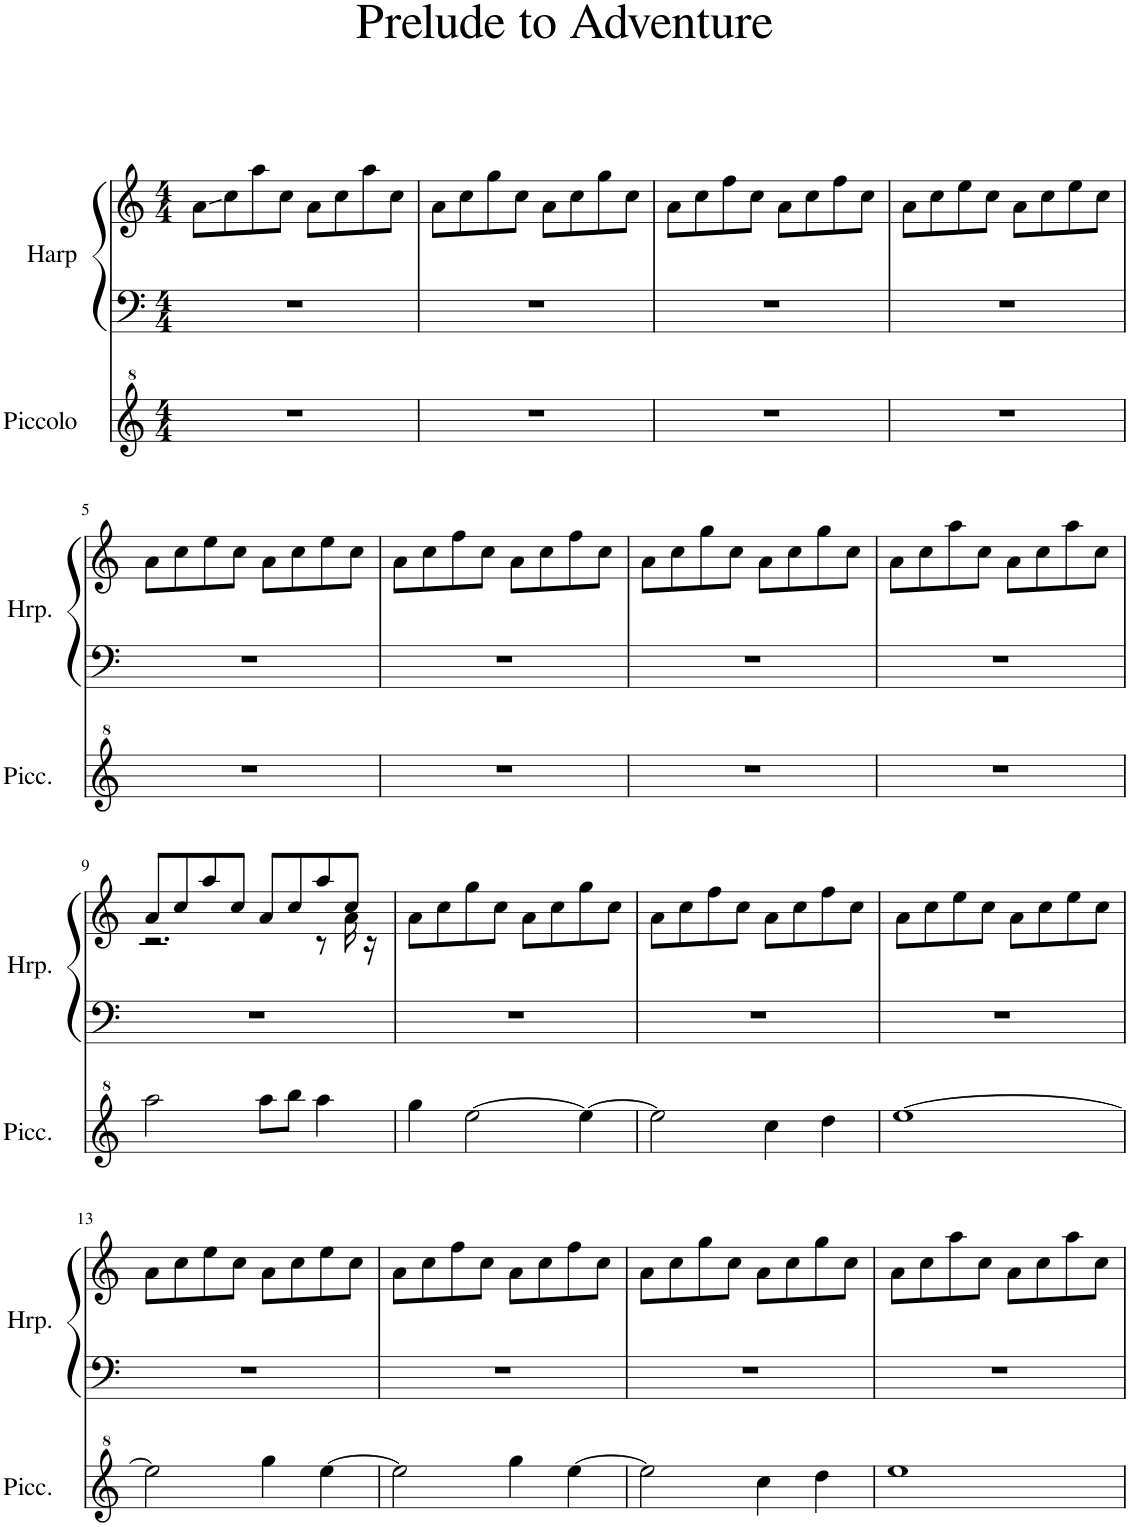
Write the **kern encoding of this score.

**kern	**kern	**kern
*part2	*part1	*part1
*staff3	*staff2	*staff1
*I"Piccolo	*I"Harp	*
*I'Picc.	*I'Hrp.	*
*clefG^2	*clefF4	*clefG2
*Trd-7c-12	*	*
*k[]	*k[]	*k[]
*M4/4	*M4/4	*M4/4
=1	=1	=1
1r	1r	8a\L
.	.	8cc\
.	.	8aa\
.	.	8cc\J
.	.	8a\L
.	.	8cc\
.	.	8aa\
.	.	8cc\J
=2	=2	=2
1r	1r	8a\L
.	.	8cc\
.	.	8gg\
.	.	8cc\J
.	.	8a\L
.	.	8cc\
.	.	8gg\
.	.	8cc\J
=3	=3	=3
1r	1r	8a\L
.	.	8cc\
.	.	8ff\
.	.	8cc\J
.	.	8a\L
.	.	8cc\
.	.	8ff\
.	.	8cc\J
=4	=4	=4
1r	1r	8a\L
.	.	8cc\
.	.	8ee\
.	.	8cc\J
.	.	8a\L
.	.	8cc\
.	.	8ee\
.	.	8cc\J
!!LO:LB:g=z
=5	=5	=5
1r	1r	8a\L
.	.	8cc\
.	.	8ee\
.	.	8cc\J
.	.	8a\L
.	.	8cc\
.	.	8ee\
.	.	8cc\J
=6	=6	=6
1r	1r	8a\L
.	.	8cc\
.	.	8ff\
.	.	8cc\J
.	.	8a\L
.	.	8cc\
.	.	8ff\
.	.	8cc\J
=7	=7	=7
1r	1r	8a\L
.	.	8cc\
.	.	8gg\
.	.	8cc\J
.	.	8a\L
.	.	8cc\
.	.	8gg\
.	.	8cc\J
=8	=8	=8
1r	1r	8a\L
.	.	8cc\
.	.	8aa\
.	.	8cc\J
.	.	8a\L
.	.	8cc\
.	.	8aa\
.	.	8cc\J
!!LO:LB:g=z
=9	=9	=9
*	*	*^
2aaa\	1r	8a/L	2.r
.	.	8cc/	.
.	.	8aa/	.
.	.	8cc/J	.
8aaa\L	.	8a/L	.
8bbb\J	.	8cc/	.
4aaa\	.	8aa/	8r
.	.	8cc/J	16a\
.	.	.	16r
*	*	*v	*v
=10	=10	=10
4ggg\	1r	8a\L
.	.	8cc\
[2eee\	.	8gg\
.	.	8cc\J
.	.	8a\L
.	.	8cc\
4eee\_	.	8gg\
.	.	8cc\J
=11	=11	=11
2eee\]	1r	8a\L
.	.	8cc\
.	.	8ff\
.	.	8cc\J
4ccc\	.	8a\L
.	.	8cc\
4ddd\	.	8ff\
.	.	8cc\J
=12	=12	=12
[1eee	1r	8a\L
.	.	8cc\
.	.	8ee\
.	.	8cc\J
.	.	8a\L
.	.	8cc\
.	.	8ee\
.	.	8cc\J
!!LO:LB:g=z
=13	=13	=13
2eee\]	1r	8a\L
.	.	8cc\
.	.	8ee\
.	.	8cc\J
4ggg\	.	8a\L
.	.	8cc\
[4eee\	.	8ee\
.	.	8cc\J
=14	=14	=14
2eee\]	1r	8a\L
.	.	8cc\
.	.	8ff\
.	.	8cc\J
4ggg\	.	8a\L
.	.	8cc\
[4eee\	.	8ff\
.	.	8cc\J
=15	=15	=15
2eee\]	1r	8a\L
.	.	8cc\
.	.	8gg\
.	.	8cc\J
4ccc\	.	8a\L
.	.	8cc\
4ddd\	.	8gg\
.	.	8cc\J
=16	=16	=16
1eee	1r	8a\L
.	.	8cc\
.	.	8aa\
.	.	8cc\J
.	.	8a\L
.	.	8cc\
.	.	8aa\
.	.	8cc\J
=	=	=
*-	*-	*-
